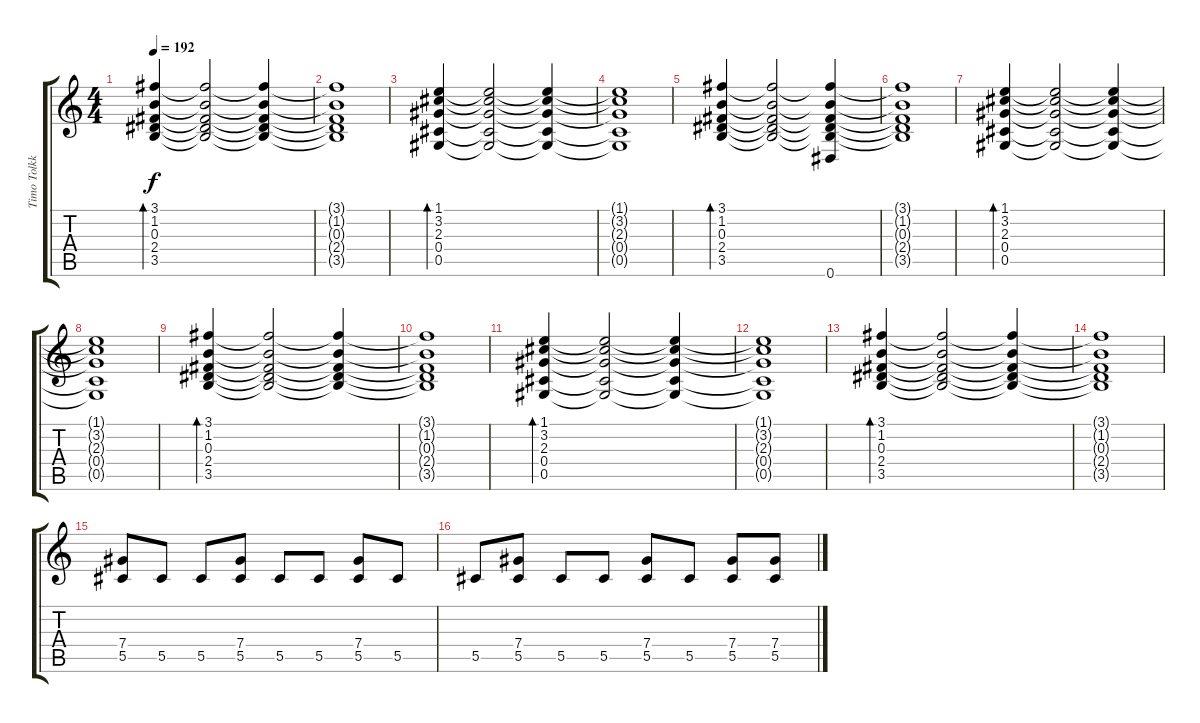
\track ("Timo Tolkki" "Timo Tolkk") {instrument distortionguitar}
\staff {score tabs}
\tuning (Eb4 Bb3 Gb3 Db3 Ab2 Eb2) {hide}
\ts (4 4)
\tempo 192
\clef g2
\ks c
(3.1 1.2 0.3 2.4 3.5).4{bd 480 dy f instrument electricguitarclean} (3.1{t} 1.2{t} 0.3{t} 2.4{t} 3.5{t}).2 (3.1{t} 1.2{t} 0.3{t} 2.4{t} 3.5{t}).4 |
(3.1{t} 1.2{t} 0.3{t} 2.4{t} 3.5{t}).1 |
(1.1 3.2 2.3 0.4 0.5).4{bd 480 instrument electricguitarclean} (1.1{t} 3.2{t} 2.3{t} 0.4{t} 0.5{t}).2 (1.1{t} 3.2{t} 2.3{t} 0.4{t} 0.5{t}).4 |
(1.1{t} 3.2{t} 2.3{t} 0.4{t} 0.5{t}).1 |
(3.1 1.2 0.3 2.4 3.5).4{bd 480 instrument electricguitarclean} (3.1{t} 1.2{t} 0.3{t} 2.4{t} 3.5{t}).2 (3.1{t} 1.2{t} 0.3{t} 2.4{t} 3.5{t} 0.6).4 |
(3.1{t} 1.2{t} 0.3{t} 2.4{t} 3.5{t}).1 |
(1.1 3.2 2.3 0.4 0.5).4{bd 480 instrument electricguitarclean} (1.1{t} 3.2{t} 2.3{t} 0.4{t} 0.5{t}).2 (1.1{t} 3.2{t} 2.3{t} 0.4{t} 0.5{t}).4 |
(1.1{t} 3.2{t} 2.3{t} 0.4{t} 0.5{t}).1 |
(3.1 1.2 0.3 2.4 3.5).4{bd 480 instrument electricguitarclean} (3.1{t} 1.2{t} 0.3{t} 2.4{t} 3.5{t}).2 (3.1{t} 1.2{t} 0.3{t} 2.4{t} 3.5{t}).4 |
(3.1{t} 1.2{t} 0.3{t} 2.4{t} 3.5{t}).1 |
(1.1 3.2 2.3 0.4 0.5).4{bd 480 instrument electricguitarclean} (1.1{t} 3.2{t} 2.3{t} 0.4{t} 0.5{t}).2 (1.1{t} 3.2{t} 2.3{t} 0.4{t} 0.5{t}).4 |
(1.1{t} 3.2{t} 2.3{t} 0.4{t} 0.5{t}).1 |
(3.1 1.2 0.3 2.4 3.5).4{bd 480 instrument electricguitarclean} (3.1{t} 1.2{t} 0.3{t} 2.4{t} 3.5{t}).2 (3.1{t} 1.2{t} 0.3{t} 2.4{t} 3.5{t}).4 |
(3.1{t} 1.2{t} 0.3{t} 2.4{t} 3.5{t}).1 |
(7.4 5.5).8{instrument distortionguitar} 5.5.8 5.5.8 (7.4 5.5).8 5.5.8 5.5.8 (7.4 5.5).8 5.5.8 |
5.5.8 (7.4 5.5).8 5.5.8 5.5.8 (7.4 5.5).8 5.5.8 (7.4 5.5).8 (7.4 5.5).8
